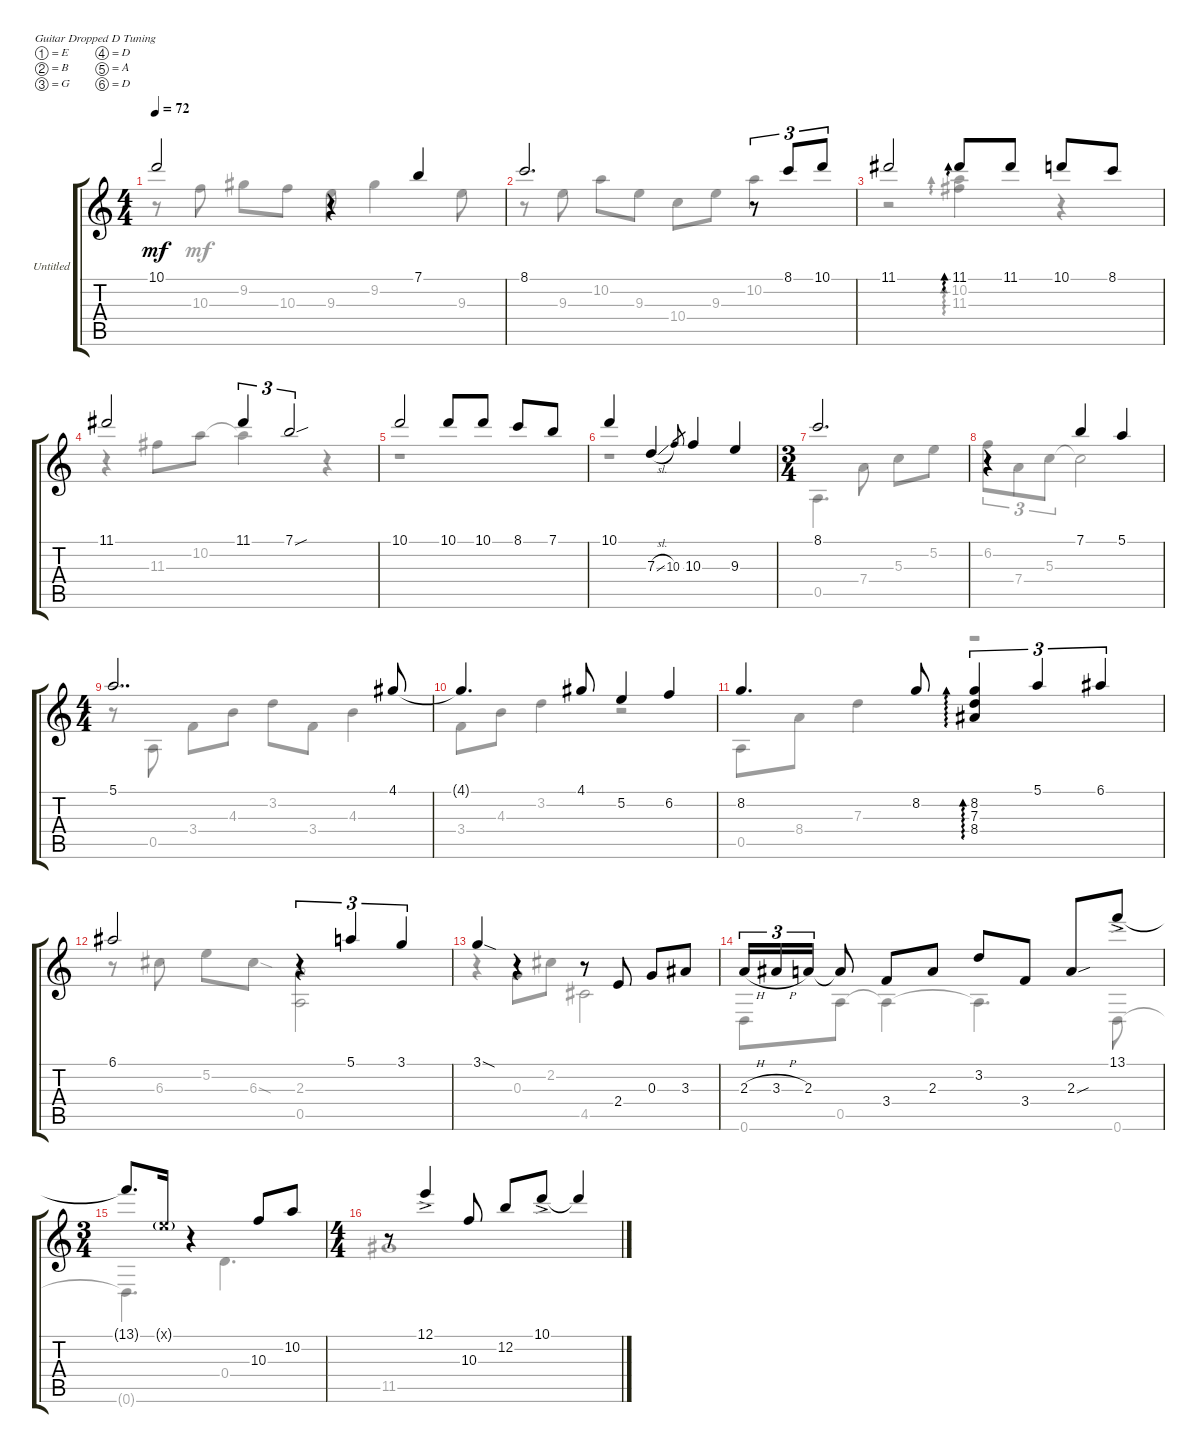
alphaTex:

\bracketExtendMode groupsimilarinstruments
\firstSystemTrackNameOrientation horizontal
\otherSystemsTrackNameOrientation horizontal
\track ("Untitled" "Untitled") {instrument acousticguitarnylon}
\staff {score tabs}
\tuning (E4 B3 G3 D3 A2 D2)
\voice
\ts (4 4)
\tempo 72
\clef g2
\ks aminor
10.1.2{dy mf} r.4 7.1.4 |
8.1.2{d} r.8{tu (3 2)} 8.1.8{tu (3 2)} 10.1.8{tu (3 2)} |
11.1.2 11.1.8{ad 0} 11.1.8 10.1.8 8.1.8 |
11.1.2 11.1.4{tu (3 2)} 7.1{sou}.2{tu (3 2)} |
10.1.2 10.1.8 10.1.8 8.1.8 7.1.8 |
10.1.4 7.3{sl}.4 10.3.8{gr} 10.3.4 9.3.4 |
\ts (3 4)
8.1.2{d} |
r.4 7.1.4 5.1.4 |
\ts (4 4)
5.1.2{dd} 4.1.8 |
4.1{t}.4{d} 4.1.8 5.2.4 6.2.4 |
8.2.4{d} 8.2.8 (8.2 7.3 8.4).4{tu (3 2) ad 0} 5.1.4{tu (3 2)} 6.1.4{tu (3 2)} |
6.1.2 r.4{tu (3 2)} 5.1.4{tu (3 2)} 3.1.4{tu (3 2)} |
3.1{sod}.4 r.4 r.8 2.4.8 0.3.8 3.3.8 |
2.3{h}.16{tu (3 2)} 3.3{h}.16{tu (3 2)} 2.3.16{tu (3 2)} 2.3{t}.8 3.4.8 2.3.8 3.2.8 3.4.8 2.3{sou}.8 13.1{ac}.8 |
\ts (3 4)
13.1{t}.8{d} 0.1{g x}.16 r.4 10.3.8 10.2.8 |
\ts (4 4)
r.8 12.1{ac}.4 10.3.8 12.2.8 10.1{ac}.8 10.1{t}.4
\voice
\clef g2
\ottava regular
\simile none
\ks aminor
r.8{dy mf} 10.3.8 9.2.8 10.3.8 9.3.8 9.2.4 9.3.8 |
r.8 9.3.8 10.2.8 9.3.8 10.4.8 9.3.8 10.2.4 |
r.2 (10.2 11.3).4{ad 0} r.4 |
r.4 11.3.8 10.2.8 10.2{t}.4 r.4 |
r.1 |
r.1 |
0.5.4{d} 7.4.8 5.3.8 5.2.8 |
6.2.8{tu (3 2)} 7.4.8{tu (3 2)} 5.3.8{tu (3 2)} 5.3{t}.2 |
r.8 0.5.8 3.4.8 4.3.8 3.2.8 3.4.8 4.3.4 |
3.4.8 4.3.8 3.2.4 r.2 |
0.5.8 8.4.8 7.3.4 r.2{ad 0} |
r.8 6.3.8 5.2.8 6.3{sod}.8 (2.3 0.5).2 |
r.4 0.3.8 2.2.8 4.5.2 |
0.6.8 0.5.8 0.5{t}.4 0.5{t}.4{d} 0.6.8 |
0.6{t}.4{d} 0.4.4{d} |
11.5.1
